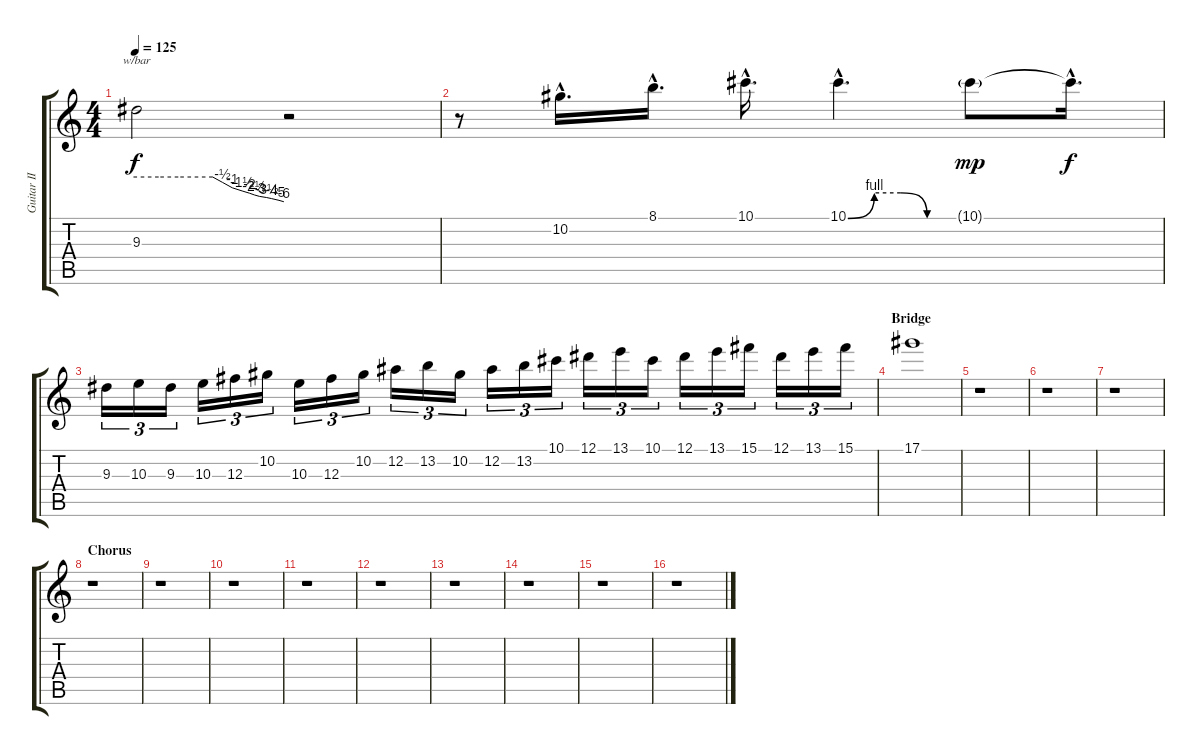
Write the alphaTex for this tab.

\track ("Guitar II Solos" "Guitar II ") {instrument overdrivenguitar}
\staff {score tabs}
\tuning (Eb4 Bb3 Gb3 Db3 Ab2 Eb2) {hide}
\ts (4 4)
\tempo 125
\clef g2
\ks c
9.3.2{tbe (custom default 0 0 9 0 17 0 31 0 35 -2 39 -4 43 -6 46 -8 48 -10 50 -12 53 -14 55 -16 58 -20 60 -24) dy f} r.2 |
r.8 10.2{hac}.16{d} 8.1{hac}.16{d} 10.1{hac}.16{d} 10.1{be (custom 0 0 15 4 30 4 45 0 60 0) hac}.4{d} 10.1{g}.8{dy mp} 10.1{hac t}.16{d dy f} |
9.3.16{tu (3 2)} 10.3.16{tu (3 2)} 9.3.16{tu (3 2)} 10.3.16{tu (3 2)} 12.3.16{tu (3 2)} 10.2.16{tu (3 2)} 10.3.16{tu (3 2)} 12.3.16{tu (3 2)} 10.2.16{tu (3 2)} 12.2.16{tu (3 2)} 13.2.16{tu (3 2)} 10.2.16{tu (3 2)} 12.2.16{tu (3 2)} 13.2.16{tu (3 2)} 10.1.16{tu (3 2)} 12.1.16{tu (3 2)} 13.1.16{tu (3 2)} 10.1.16{tu (3 2)} 12.1.16{tu (3 2)} 13.1.16{tu (3 2)} 15.1.16{tu (3 2)} 12.1.16{tu (3 2)} 13.1.16{tu (3 2)} 15.1.16{tu (3 2)} |
\section ("" "Bridge")
17.1.1{volume 0} |
r.1 |
r.1 |
r.1 |
\section ("" "Chorus ")
r.1 |
r.1 |
r.1 |
r.1 |
r.1 |
r.1 |
r.1 |
r.1 |
r.1
